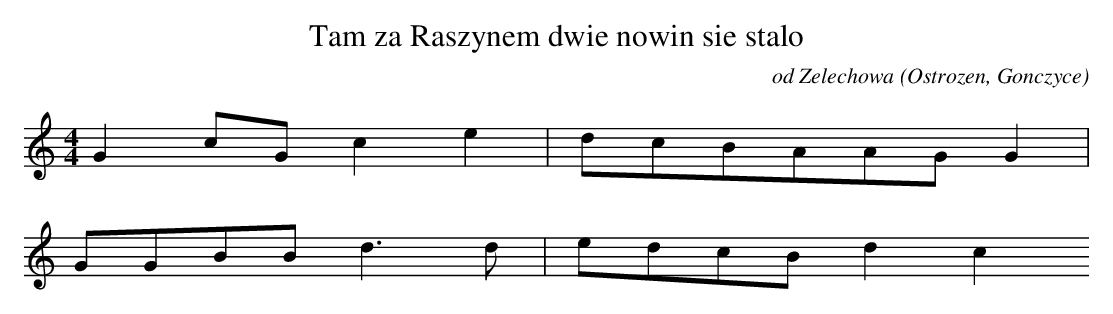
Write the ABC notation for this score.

X:1
T: Tam za Raszynem dwie nowin sie stalo
O: od Zelechowa (Ostrozen, Gonczyce)
M: 4/4
L: 1/8
K: C
G2cGc2e2 | dcBAAGG2 |
GGBBd3d | edcBd2c2
